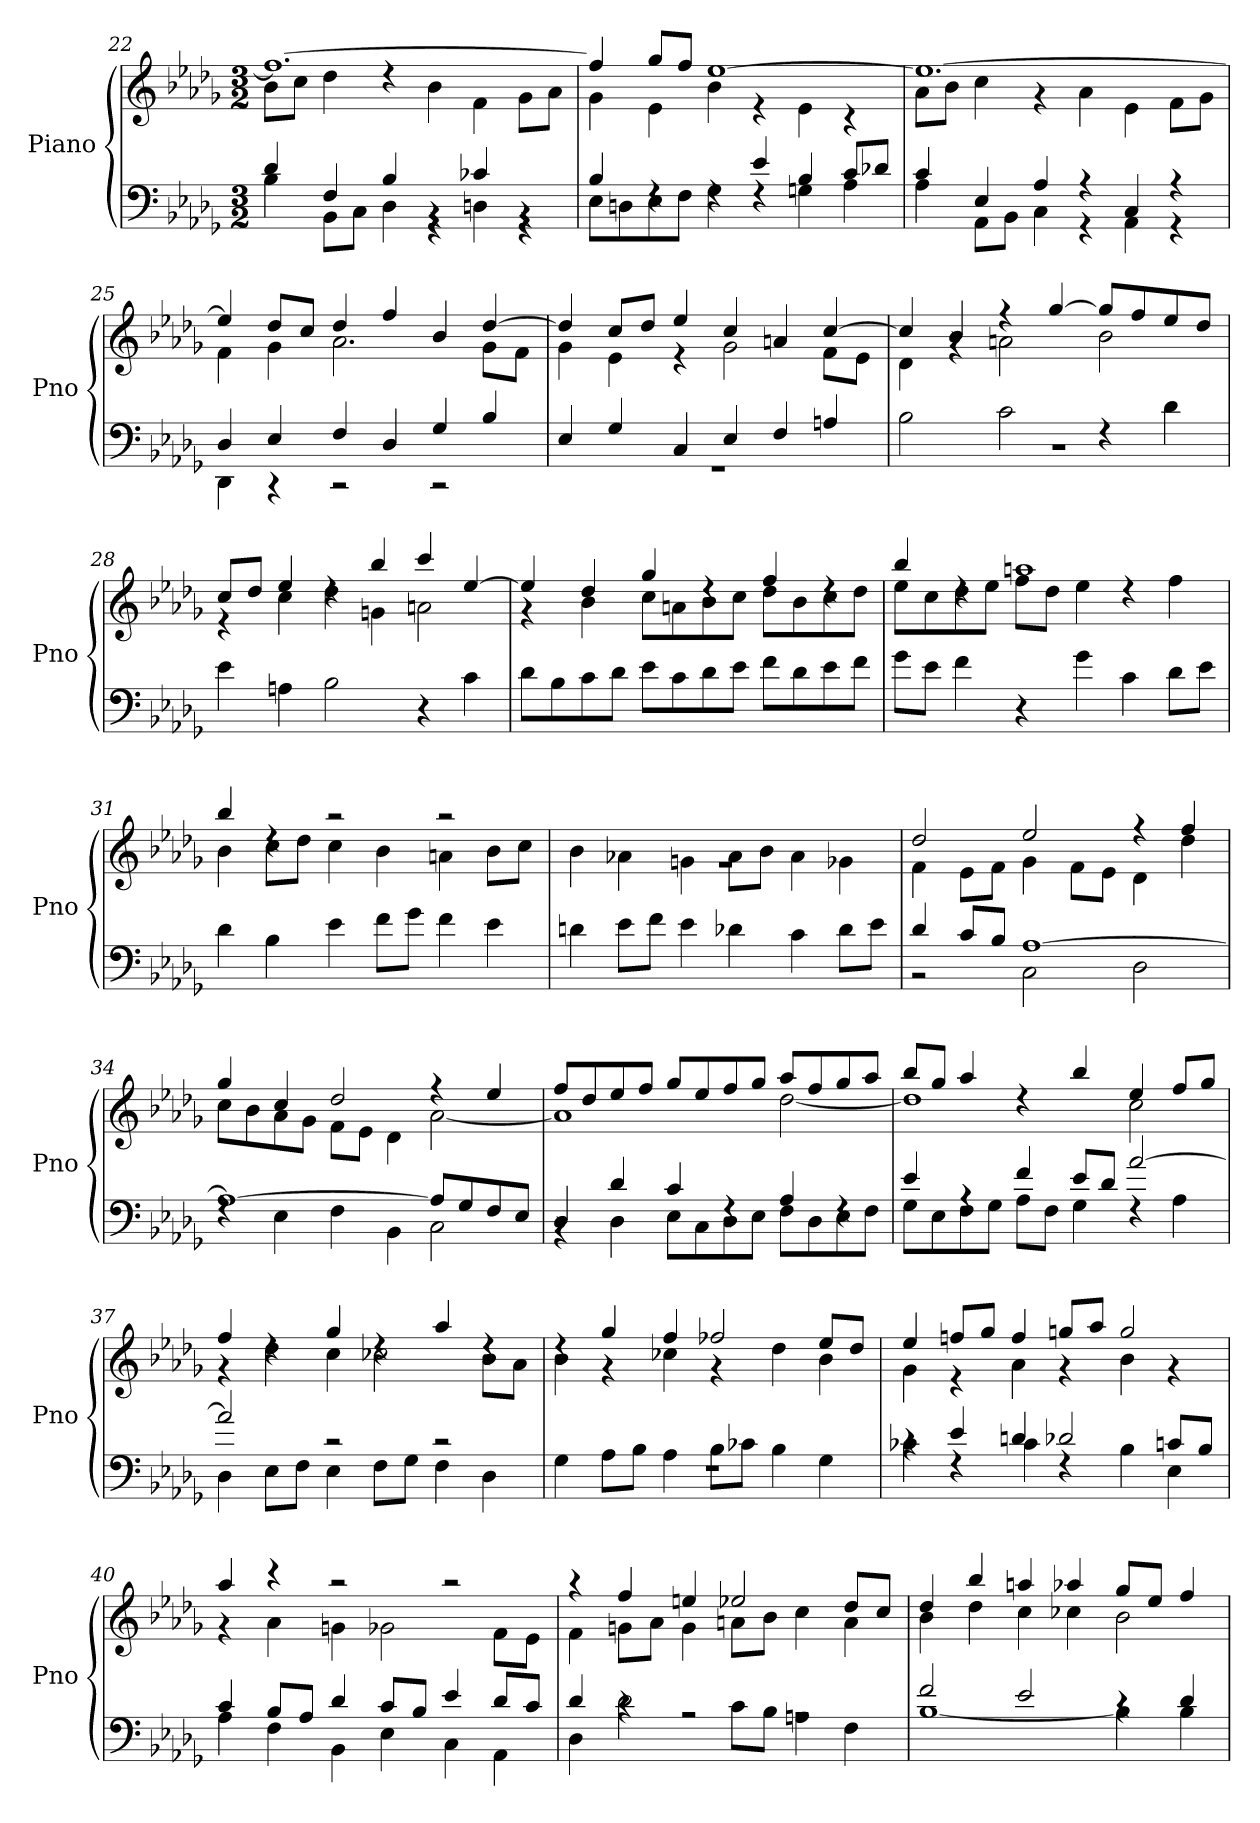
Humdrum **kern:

**kern	**kern
*part1	*part1
*staff2	*staff1
*I"Piano	*
*I'Pno	*
*clefF4	*clefG2
*k[b-e-a-d-g-]	*k[b-e-a-d-g-]
*M3/2	*M3/2
=22	=22
*^	*^
4d-/	4B-\	1.ff_	8b-\L
.	.	.	8cc\J
4F/	8BB-\L	.	4dd-\
.	8C\J	.	.
4B-/	4D-\	.	4rdd
4rBB	4r	.	4b-\
4c-X/	4Dn\	.	4f\
4rBB	4r	.	8g-\L
.	.	.	8a-\J
=23	=23	=23	=23
4B-/	8E-\L	4ff/]	4g-\
.	8Dn\	.	.
4rF	8E-\	8gg-/L	4e-\
.	8F\J	8ff/J	.
4rF	4G-\	[1ee-	4b-\
4e-/	4rF	.	4r
4B-/	4Gn\	.	4e-\
8c/L	4A-\	.	4r
8d-X/J	.	.	.
!!LO:LB:g=z	!!
=24	=24	=24	=24
4c/	4A-\	1.ee-_	8a-\L
.	.	.	8b-\J
4E-/	8AA-\L	.	4cc\
.	8BB-\J	.	.
4A-/	4C\	.	4r
4r	4r	.	4a-\
4C/	4AA-\	.	4e-\
4r	4r	.	8f\L
.	.	.	8g-\J
!!LO:LB:g=z	!!
=25	=25	=25	=25
4D-/	4DD-\	4ee-/]	4f\
4E-/	4r	8dd-/L	4g-\
.	.	8cc/J	.
4F/	2r	4dd-/	2.a-\
4D-/	.	4ff/	.
4G-/	2r	4b-/	.
4B-/	.	[4dd-/	8g-\L
.	.	.	8f\J
=26	=26	=26	=26
4E-/	1.r	4dd-/]	4g-\
4G-/	.	8cc/L	4e-\
.	.	8dd-/J	.
4C/	.	4ee-/	4r
4E-/	.	4cc/	2g-\
4F/	.	4an/	.
4An/	.	[4cc/	8f\L
.	.	.	8e-\J
=27	=27	=27	=27
2B-\	1.r	4cc/]	4d-\
.	.	4b-/	4rg
2c\	.	4r	2an\
.	.	[4gg-/	.
4rF	.	8gg-/L]	2b-\
.	.	8ff/	.
4d-\	.	8ee-/	.
.	.	8dd-/J	.
*v	*v	*	*
!!LO:LB:g=z	!!
=28	=28	=28
4e-\	8cc/L	4r
.	8dd-/J	.
4An\	4ee-/	4cc\
2B-\	4rdd	4dd-\
.	4bb-/	4gn\
4r	4ccc/	2an\
4c\	[4ee-/	.
!!LO:LB:g=z	!!
=29	=29	=29
8d-\L	4ee-/]	4r
8B-\	.	.
8c\	4dd-/	4b-\
8d-\J	.	.
8e-\L	4gg-/	8cc\L
8c\	.	8an\
8d-\	4rdd	8b-\
8e-\J	.	8cc\J
8f\L	4ff/	8dd-\L
8d-\	.	8b-\
8e-\	4rdd	8cc\
8f\J	.	8dd-\J
=30	=30	=30
8g-\L	4bb-/	8ee-\L
8e-\J	.	8cc\
4f\	4rdd	8dd-\
.	.	8ee-\J
4r	1aan	8ff\L
.	.	8dd-\J
4g-\	.	4ee-\
4c\	.	4rdd
8d-\L	.	4ff\
8e-\J	.	.
=31	=31	=31
4d-\	4bb-/	4b-\
4B-\	4rdd	8cc\L
.	.	8dd-\J
4e-\	2r	4cc\
8f\L	.	4b-\
8g-\J	.	.
4f\	2r	4an\
4e-\	.	8b-\L
.	.	8cc\J
!!LO:LB:g=z	!!
=32	=32	=32
4dn\	1.rg	4b-\
8e-\L	.	4a-X\
8f\J	.	.
4e-\	.	4gn\
4d-X\	.	8a-\L
.	.	8b-\J
4c\	.	4a-\
8d-\L	.	4g-X\
8e-\J	.	.
=33	=33	=33
*^	*	*
4d-/	2r	2dd-/	4f\
8c/L	.	.	8e-\L
8B-/J	.	.	8f\J
[1A-	2C\	2ee-/	4g-\
.	.	.	8f\L
.	.	.	8e-\J
.	2D-\	4r	4d-\
.	.	4ff/	4dd-\
=34	=34	=34	=34
1A-_	4rF	4gg-/	8cc\L
.	.	.	8b-\
.	4E-\	4cc/	8a-\
.	.	.	8g-\J
.	4F\	2dd-/	8f\L
.	.	.	8e-\J
.	4BB-\	.	4d-\
8A-/L]	2C\	4r	[2a-\
8G-/	.	.	.
8F/	.	4ee-/	.
8E-/J	.	.	.
!!LO:PB:g=z	!!
=35	=35	=35	=35
4D-/	4rBB	8ff/L	1a-]
.	.	8dd-/	.
4d-/	4D-\	8ee-/	.
.	.	8ff/J	.
4c/	8E-\L	8gg-/L	.
.	8C\	8ee-/	.
4rF	8D-\	8ff/	.
.	8E-\J	8gg-/J	.
4A-/	8F\L	8aa-/L	[2dd-\
.	8D-\	8ff/	.
4rF	8E-\	8gg-/	.
.	8F\J	8aa-/J	.
!!LO:LB:g=z	!!
=36	=36	=36	=36
4e-/	8G-\L	8bb-/L	1dd-]
.	8E-\	8gg-/J	.
4rA	8F\	4aa-/	.
.	8G-\J	.	.
4f/	8A-\L	4rdd	.
.	8F\J	.	.
8e-/L	4G-\	4bb-/	.
8d-/J	.	.	.
[2a-/	4rF	4ee-/	2cc\
.	4A-\	8ff/L	.
.	.	8gg-/J	.
=37	=37	=37	=37
2a-/]	4D-\	4ff/	4r
.	8E-\L	4rdd	4dd-\
.	8F\J	.	.
2r	4E-\	4gg-/	4cc\
.	8F\L	4rdd	2cc-X\
.	8G-\J	.	.
2r	4F\	4aa-/	.
.	4D-\	4rdd	8b-\L
.	.	.	8a-\J
=38	=38	=38	=38
1.rF	4G-\	4rdd	4b-\
.	8A-\L	4gg-/	4r
.	8B-\J	.	.
.	4A-\	4ff/	4cc-X\
.	8B-\L	2ff-X/	4r
.	8c-X\J	.	.
.	4B-\	.	4dd-\
.	4G-\	8ee-/L	4b-\
.	.	8dd-/J	.
!!LO:LB:g=z	!!
=39	=39	=39	=39
4rc	4c-X\	4ee-/	4g-\
4e-/	4rF	8ffn/L	4r
.	.	8gg-/J	.
4dn/	4c-\	4ff/	4a-\
2d-X/	4rF	8ggn/L	4r
.	.	8aa-/J	.
.	4B-\	2gg/	4b-\
8cn/L	4E-\	.	4r
8B-/J	.	.	.
!!LO:LB:g=z	!!
=40	=40	=40	=40
4c/	4A-\	4aa-/	4r
8B-/L	4F\	4r	4a-\
8A-/J	.	.	.
4d-/	4BB-\	2r	4gn\
8c/L	4E-\	.	2g-X\
8B-/J	.	.	.
4e-/	4C\	2r	.
8d-/L	4AA-\	.	8f\L
8c/J	.	.	8e-\J
=41	=41	=41	=41
4d-/	4D-\	4r	4f\
4rc	2d-\	4ff/	8gn\L
.	.	.	8a-\J
2rA	.	4een/	4g\
.	8c\L	2ee-X/	8an\L
.	8B-\J	.	8b-\J
2rA	4An\	.	4cc\
.	4F\	8dd-/L	4a\
.	.	8cc/J	.
=42	=42	=42	=42
2f/	[1B-	4dd-/	4b-\
.	.	4bb-/	4dd-\
2e-/	.	4aan/	4cc\
.	.	4aa-X/	4cc-X\
4rc	4B-\]	8gg-/L	2b-\
.	.	8ee-/J	.
4d-/	4B-\	4ff/	.
*v	*v	*	*
*	*v	*v
=	=
*-	*-
